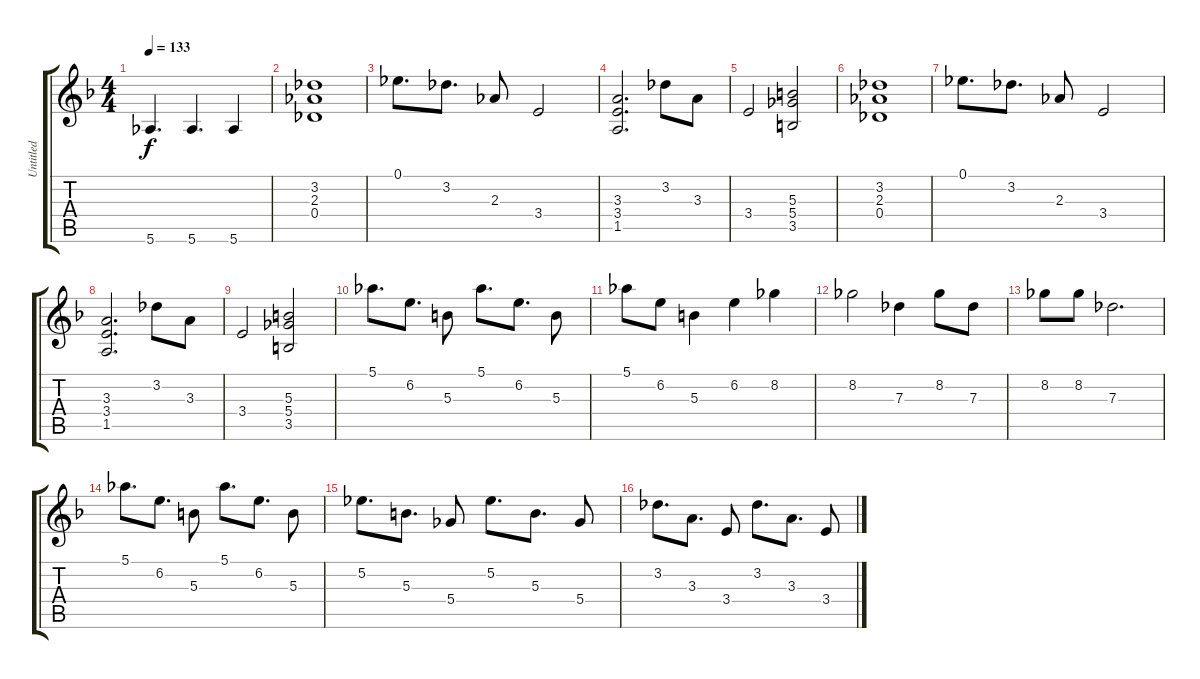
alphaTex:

\track ("Untitled" "Untitled") {instrument distortionguitar}
\staff {score tabs}
\tuning (Eb4 Bb3 Gb3 Db3 Ab2 Eb2) {hide}
\ts (4 4)
\tempo 133
\clef g2
\ks f
5.6.4{d dy f} 5.6.4{d} 5.6.4 |
(3.2 2.3 0.4).1 |
0.1.8{d} 3.2.8{d} 2.3.8 3.4.2 |
(3.3 3.4 1.5).2{d} 3.2.8 3.3.8 |
3.4.2 (5.3 5.4 3.5).2 |
(3.2 2.3 0.4).1 |
0.1.8{d} 3.2.8{d} 2.3.8 3.4.2 |
(3.3 3.4 1.5).2{d} 3.2.8 3.3.8 |
3.4.2 (5.3 5.4 3.5).2 |
5.1.8{d} 6.2.8{d} 5.3.8 5.1.8{d} 6.2.8{d} 5.3.8 |
5.1.8 6.2.8 5.3.4 6.2.4 8.2.4 |
8.2.2 7.3.4 8.2.8 7.3.8 |
8.2.8 8.2.8 7.3.2{d} |
5.1.8{d} 6.2.8{d} 5.3.8 5.1.8{d} 6.2.8{d} 5.3.8 |
5.2.8{d} 5.3.8{d} 5.4.8 5.2.8{d} 5.3.8{d} 5.4.8 |
3.2.8{d} 3.3.8{d} 3.4.8 3.2.8{d} 3.3.8{d} 3.4.8
